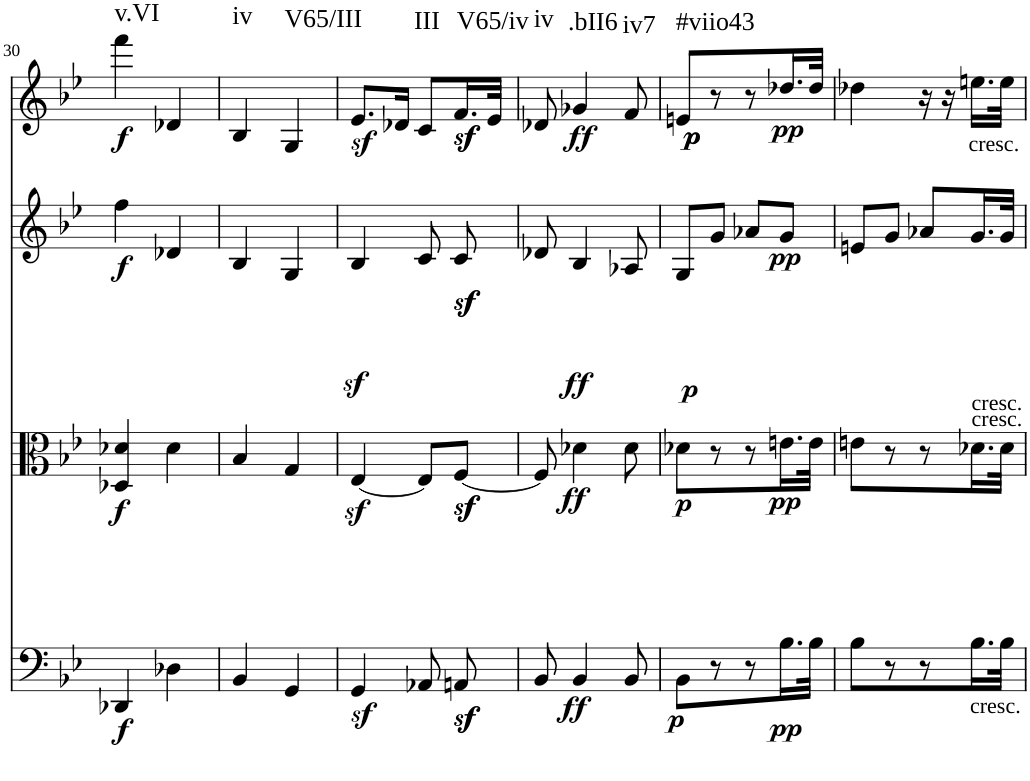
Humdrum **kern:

**kern	**dynam	**kern	**dynam	**kern	**dynam	**kern	**dynam	**harte
*part4	*part4	*part3	*part3	*part2	*part2	*part1	*part1	*part1
*staff4	*staff4	*staff3	*staff3	*staff2	*staff2	*staff1	*staff1	*
*I"Violoncello	*	*I"Viola	*	*I"Violin II	*	*I"Violin I	*	*
!!LO:PB:g=z
*clefF4	*	*clefC3	*	*clefG2	*	*clefG2	*	*
*k[b-e-]	*	*k[b-e-]	*	*k[b-e-]	*	*k[b-e-]	*	*
*M2/4	*	*M2/4	*	*M2/4	*	*M2/4	*	*
=30	=30	=30	=30	=30	=30	=30	=30	=30
!	!LO:DY:b	!	!LO:DY:b	!	!LO:DY:b	!	!LO:DY:b	!LO:H:kt=v.VI
4DD-X/	f	4D-X/ 4d-X/	f	4ff\	f	4fff\	f	N
4D-X\	.	4d-\	.	4d-X/	.	4d-X/	.	.
=31	=31	=31	=31	=31	=31	=31	=31	=31
!	!	!	!	!	!	!	!	!LO:H:kt=iv
4BB-/	.	4B-/	.	4B-/	.	4B-/	.	N
!	!	!	!	!	!	!	!	!LO:H:kt=V65/III
4GG/	.	4G/	.	4G/	.	4G/	.	N
=32	=32	=32	=32	=32	=32	=32	=32	=32
4GGz</	.	[4E-z</	.	4B-/	.	8.e-z</L	.	.
.	.	.	.	.	.	16d-X/Jk	.	.
!	!	!	!	!	!	!	!	!LO:H:kt=III
8AA-X/	.	8E-/L]	.	8c/	.	8c/L	.	N
!	!	!	!	!	!	!	!LO:DY:b	!
!	!	!	!	!	!	!	!LO:DY:n=1:b	!LO:H:kt=V65/iv
8AAnz>/	.	[8Fz>/J	.	8c/	.	16.f/L	sf sf	N
.	.	.	.	.	.	32e-/JJk	.	.
=33	=33	=33	=33	=33	=33	=33	=33	=33
!	!	!	!	!	!	!	!	!LO:H:kt=iv
8BB-/	.	8F/]	.	8d-X/	.	8d-X/	.	N
!	!LO:DY:b	!	!LO:DY:b	!	!	!	!	!
!	!	!	!LO:DY:n=1:a	!	!	!	!LO:DY:b	!LO:H:kt=.bII6
4BB-/	ff	4d-X\	ff ff	4B-/	.	4g-X/	ff	N
!	!	!	!	!	!	!	!	!LO:H:kt=iv7
8BB-/	.	8d-\	.	8A-X/	.	8f/	.	N
=34	=34	=34	=34	=34	=34	=34	=34	=34
!	!LO:DY:b	!	!LO:DY:a	!	!	!	!	!
!	!	!	!LO:DY:n=1:b	!	!	!	!LO:DY:b	!
!	!	!	!	!	!	!	!LO:DY:n=1:b	!LO:H:kt=#viio43
8BB-\L	p	8d-X\L	p p	8G/L	.	8en/L	p p	N
8r	.	8r	.	8g/J	.	8r	.	.
8r	.	8r	.	8a-X/L	.	8r	.	.
!	!LO:DY:b	!	!LO:DY:n=2:b	!	!LO:DY:b	!	!LO:DY:n=2:b	!
16.B-\L	pp	16.en\L	pp	8g/J	pp	16.dd-X/L	pp	.
32B-\JJk	.	32e\JJk	.	.	.	32dd-/JJk	.	.
=35	=35	=35	=35	=35	=35	=35	=35	=35
8B-\L	.	8en\L	.	8en/L	.	4dd-X\	.	.
8r	.	8r	.	8g/J	.	.	.	.
8r	.	8r	.	8a-X/L	.	16r	.	.
.	.	.	.	.	.	16r	.	.
!	!	!	!	!	!	!LO:TX:b:t=cresc.	!	!
!	!	!	!	!LO:TX:b:t=cresc.	!	!	!	!
!	!	!	!	!LO:TX:b:t=cresc.	!	!	!	!
!LO:TX:b:t=cresc.	!	!	!	!	!	!	!	!
16.B-\L	.	16.d-X\L	.	16.g/L	.	16.een\LL	.	.
32B-\JJk	.	32d-\JJk	.	32g/JJk	.	32ee\JJk	.	.
=	=	=	=	=	=	=	=	=
*-	*-	*-	*-	*-	*-	*-	*-	*-
